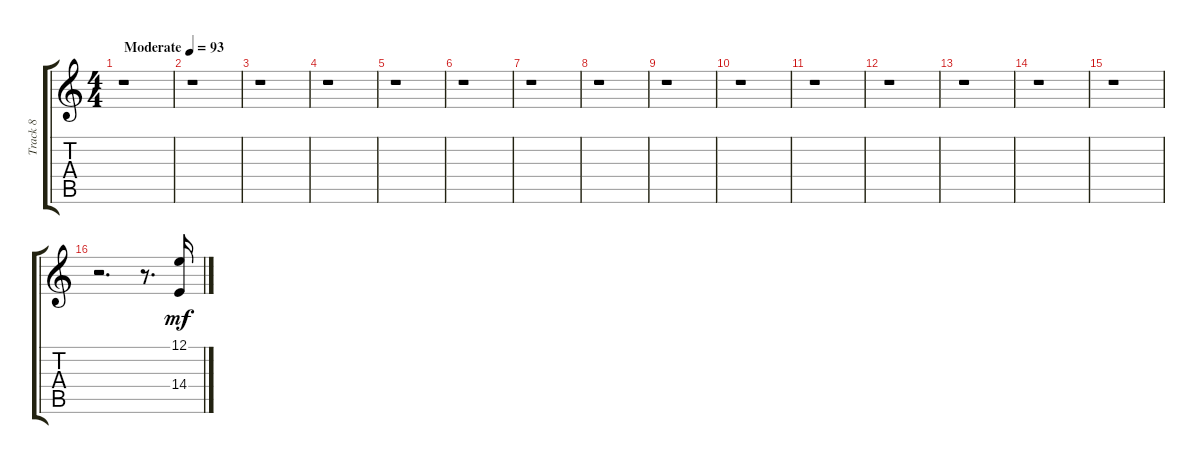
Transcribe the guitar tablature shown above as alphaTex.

\track ("Track 8" "Track 8") {instrument synthvoice}
\staff {score tabs}
\tuning (E4 B3 G3 D3 A2 E2) {hide}
\ts (4 4)
\tempo (93 "Moderate")
\clef g2
\ks c
r.1{dy mf instrument synthvoice} |
r.1 |
r.1 |
r.1 |
r.1 |
r.1 |
r.1 |
r.1 |
r.1 |
r.1 |
r.1 |
r.1 |
r.1 |
r.1 |
r.1 |
r.2{d} r.8{d} (12.1 14.4).16
